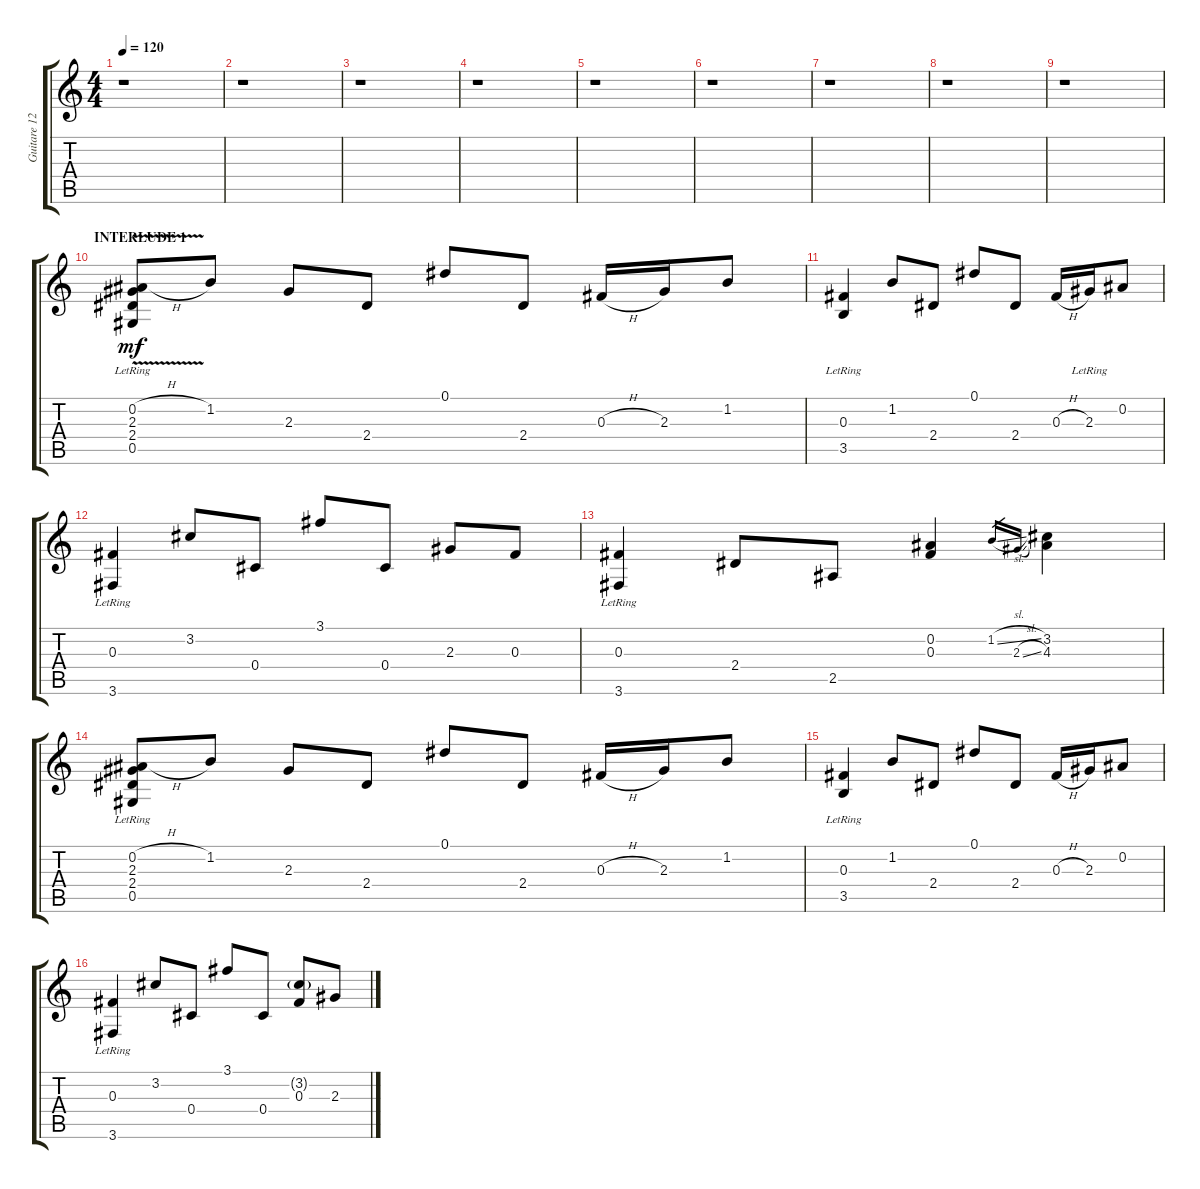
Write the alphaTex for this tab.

\track ("Guitare 12 cordes" "Guitare 12") {instrument acousticguitarsteel}
\staff {score tabs}
\tuning (Eb4 Bb3 Gb3 Db3 Ab2 Eb2) {hide}
\ts (4 4)
\tempo 120
\clef g2
\ks c
r.1{dy mf} |
r.1 |
r.1 |
r.1 |
r.1 |
r.1 |
r.1 |
r.1 |
r.1 |
\section ("" "INTERLUDE 1")
(0.2{h} 2.3{v} 2.4{v} 0.5{lr}).8 1.2.8 2.3.8 2.4.8 0.1.8 2.4.8 0.3{h}.16 2.3.16 1.2.8 |
(0.3 3.5{lr}).4 1.2.8 2.4.8 0.1.8 2.4.8 0.3{h}.16 2.3{lr}.16 0.2.8 |
(0.3 3.6{lr}).4 3.2.8 0.4.8 3.1.8 0.4.8 2.3.8 0.3.8 |
(0.3 3.6{lr}).4 2.4.8 2.5.8 (0.2 0.3).4 1.2{sl}.16{gr} 2.3{sl}.16{gr} (3.2 4.3).4 |
(0.2{h} 2.3 2.4 0.5{lr}).8 1.2.8 2.3.8 2.4.8 0.1.8 2.4.8 0.3{h}.16 2.3.16 1.2.8 |
(0.3 3.5{lr}).4 1.2.8 2.4.8 0.1.8 2.4.8 0.3{h}.16 2.3.16 0.2.8 |
(0.3 3.6{lr}).4 3.2.8 0.4.8 3.1.8 0.4.8 (3.2{g} 0.3).8 2.3.8
